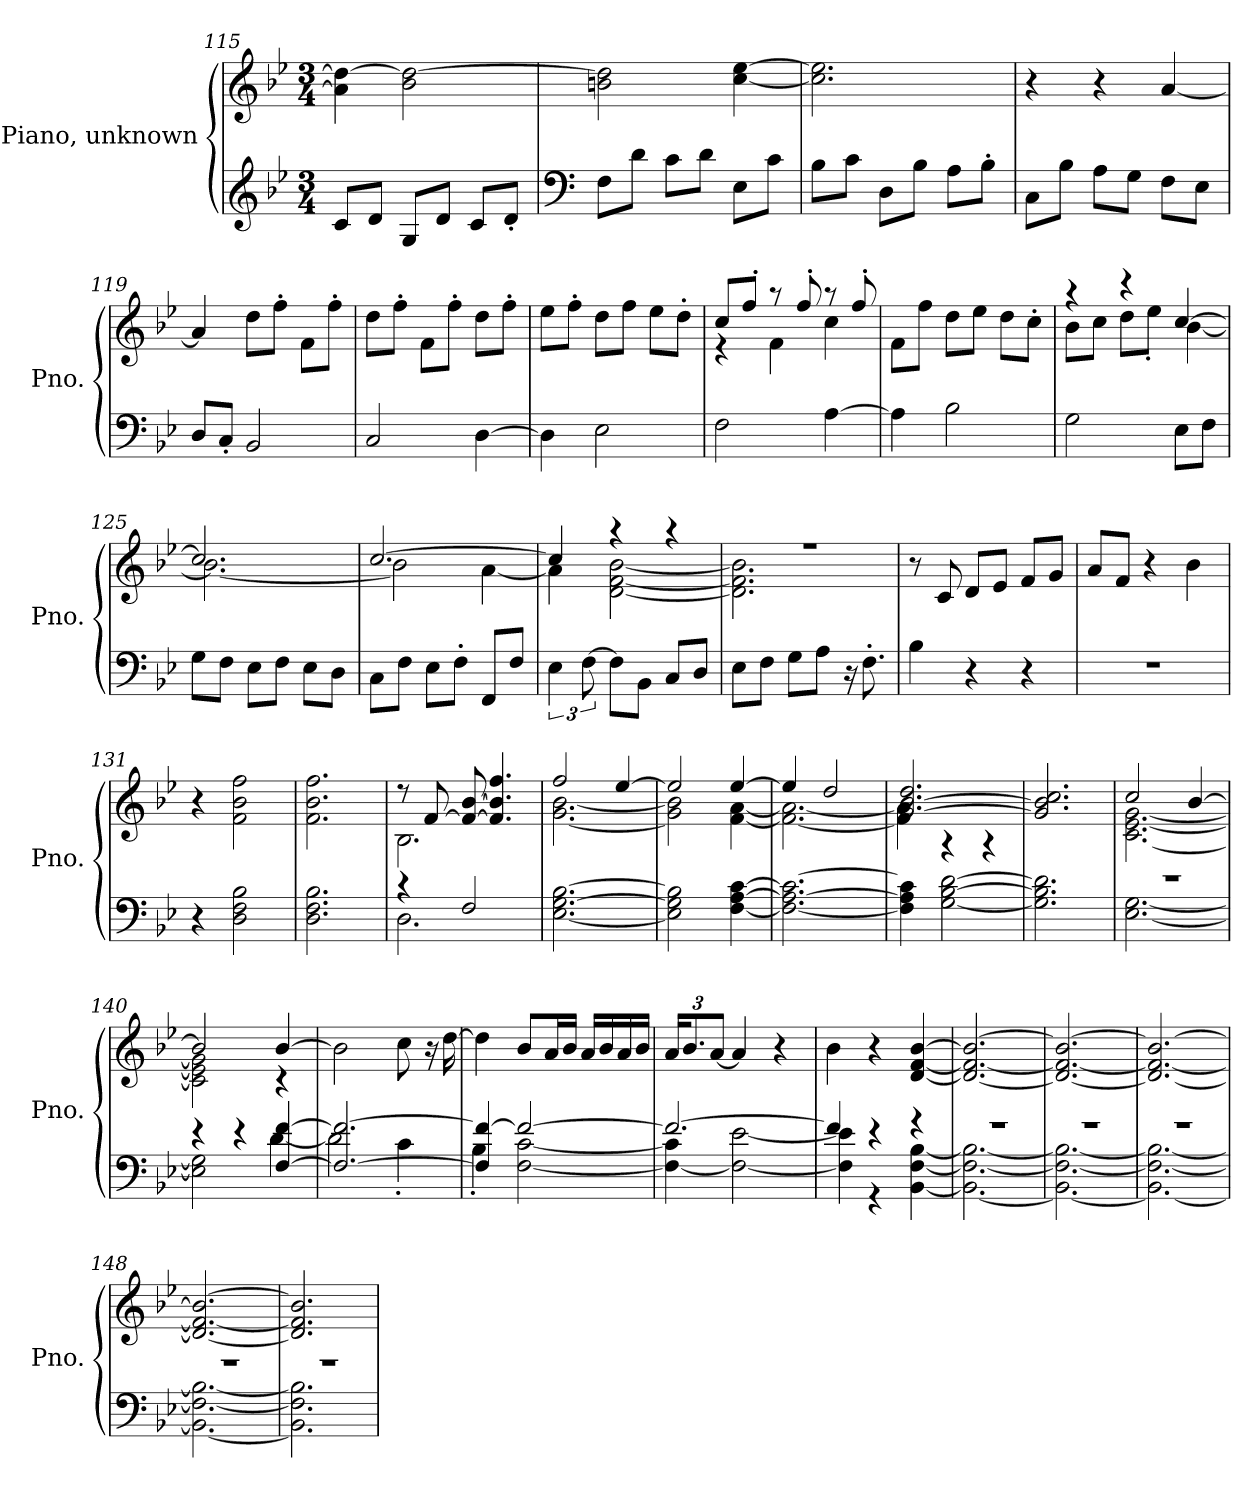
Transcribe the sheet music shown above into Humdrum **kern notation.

**kern	**kern
*part1	*part1
*staff2	*staff1
*I"Piano, unknown	*
*I'Pno.	*
*clefG2	*clefG2
*k[b-e-]	*k[b-e-]
*M3/4	*M3/4
=115	=115
8c/L	4a\] 4dd\_
8d/J	.
8G/L	2b-\ 2dd\_
8d/J	.
8c/L	.
8d'/J	.
!!LO:LB:g=z
=116	=116
*clefF4	*
8F\L	2bn\ 2dd\]
8d\J	.
8c\L	.
8d\J	.
8E-\L	[4cc\ [4ee-\
8c\J	.
=117	=117
8B-\L	2.cc\] 2.ee-\]
8c\J	.
8D\L	.
8B-\J	.
8A\L	.
8B-'\J	.
=118	=118
8C\L	4r
8B-\J	.
8A\L	4r
8G\J	.
8F\L	[4a/
8E-\J	.
=119	=119
8D/L	4a/]
8C'/J	.
2BB-/	8dd\L
.	8ff'\J
.	8f\L
.	8ff'\J
=120	=120
2C/	8dd\L
.	8ff'\J
.	8f\L
.	8ff'\J
[4D\	8dd\L
.	8ff'\J
=121	=121
4D\]	8ee-\L
.	8ff'\J
2E-\	8dd\L
.	8ff\J
.	8ee-\L
.	8dd'\J
!!LO:LB:g=z
=122	=122
*	*^
2F\	8cc/L	4r
.	8ff'/J	.
.	8r	4f\
.	8ff'/	.
[4A\	8r	4cc\
.	8ff'/	.
*	*v	*v
=123	=123
4A\]	8f\L
.	8ff\J
2B-\	8dd\L
.	8ee-\J
.	8dd\L
.	8cc'\J
=124	=124
*	*^
2G\	4r	8b-\L
.	.	8cc\J
.	4r	8dd\L
.	.	8ee-'\J
8E-\L	[4cc/	[4b-\
8F\J	.	.
=125	=125	=125
8G\L	2.cc/]	2.b-\_
8F\J	.	.
8E-\L	.	.
8F\J	.	.
8E-\L	.	.
8D\J	.	.
=126	=126	=126
8C\L	[2.cc/	2b-\]
8F\J	.	.
8E-\L	.	.
8F'\J	.	.
8FF/L	.	[4a\
8F/J	.	.
=127	=127	=127
6E-\	4cc/]	4a\]
[12F\	.	.
8F\L]	4r	[2d\ [2f\ [2b-\
8BB-\J	.	.
8C/L	4r	.
8D/J	.	.
!!LO:PB:g=z	!!
=128	=128	=128
8E-\L	2.r	2.d\] 2.f\] 2.b-\]
8F\J	.	.
8G\L	.	.
8A\J	.	.
16r	.	.
8.F'\	.	.
*	*v	*v
=129	=129
4B-\	8r
.	8c/
4r	8d/L
.	8e-/J
4r	8f/L
.	8g/J
=130	=130
2.r	8a/L
.	8f/J
.	4r
.	4b-\
=131	=131
4r	4r
2D\ 2F\ 2B-\	2f\ 2b-\ 2ff\
=132	=132
2.D\ 2.F\ 2.B-\	2.f\ 2.b-\ 2.ff\
=133	=133
*^	*^
4r	2.D\	8r	2.B-\
.	.	[8f/	.
2F/	.	8f/_ [8b-/	.
.	.	4.f/] 4.b-/] 4.ff/	.
*v	*v	*	*
=134	=134	=134
[2.E-\ [2.G\ [2.B-\	2ff/	[2.g\ [2.b-\
.	[4ee-/	.
=135	=135	=135
2E-\] 2G\] 2B-\]	2ee-/]	2g\] 2b-\]
[4F\ [4A\ [4c\	[4ee-/	[4f\ [4a\
=136	=136	=136
2.F\_ 2.A\_ 2.c\_	4ee-/]	2.f\_ 2.a\_
.	2dd/	.
!!LO:LB:g=z	!!
=137	=137	=137
4F\] 4A\] 4c\]	[2.g/ [2.b-/ 2.dd/	4f\] 4a\]
[2G\ [2B-\ [2d\	.	4r
.	.	4r
*	*v	*v
=138	=138
2.G\] 2.B-\] 2.d\]	2.g/] 2.b-/] 2.cc/
=139	=139
*^	*^
2.r	[2.E-\ [2.G\	2cc/	[2.c\ [2.e-\ [2.g\
.	.	[4b-/	.
=140	=140	=140	=140
4r	2E-\] 2G\]	2b-/]	2c\] 2e-\] 2g\]
4r	.	.	.
[4F/ [4f/	[4d\	[4b-/	4r
*	*	*v	*v
=141	=141	=141
2.F/_ 2.f/_	2d\]	2b-\]
.	4c'\	8cc\
.	.	16r
.	.	[16dd\
=142	=142	=142
4F/] 4f/_	4B-'\	4dd\]
2f/_	[2F\ [2c\	8b-/L
.	.	16a/L
.	.	16b-/JJ
.	.	16a/LL
.	.	16b-/
.	.	16a/
.	.	16b-/JJ
=143	=143	=143
*	*	*Xbrackettup
2.f/_	4F\_ 4c\]	24a/KL
.	.	12.b-/
.	.	[12a/J
.	2F\_ [2e-\	4a/]
.	.	4r
=144	=144	=144
4f/]	4F\] 4e-\]	4b-\
4r	4r	4r
4r	[4BB-\ [4F\ [4B-\	[4d/ [4f/ [4b-/
!!LO:LB:g=z
=145	=145	=145
2.r	2.BB-\_ 2.F\_ 2.B-\_	2.d/_ 2.f/_ 2.b-/_
=146	=146	=146
2.r	2.BB-\_ 2.F\_ 2.B-\_	2.d/_ 2.f/_ 2.b-/_
=147	=147	=147
2.r	2.BB-\_ 2.F\_ 2.B-\_	2.d/_ 2.f/_ 2.b-/_
=148	=148	=148
2.r	2.BB-\_ 2.F\_ 2.B-\_	2.d/_ 2.f/_ 2.b-/_
=149	=149	=149
2.r	2.BB-\] 2.F\] 2.B-\]	2.d/] 2.f/] 2.b-/]
*v	*v	*
=	=
*-	*-
